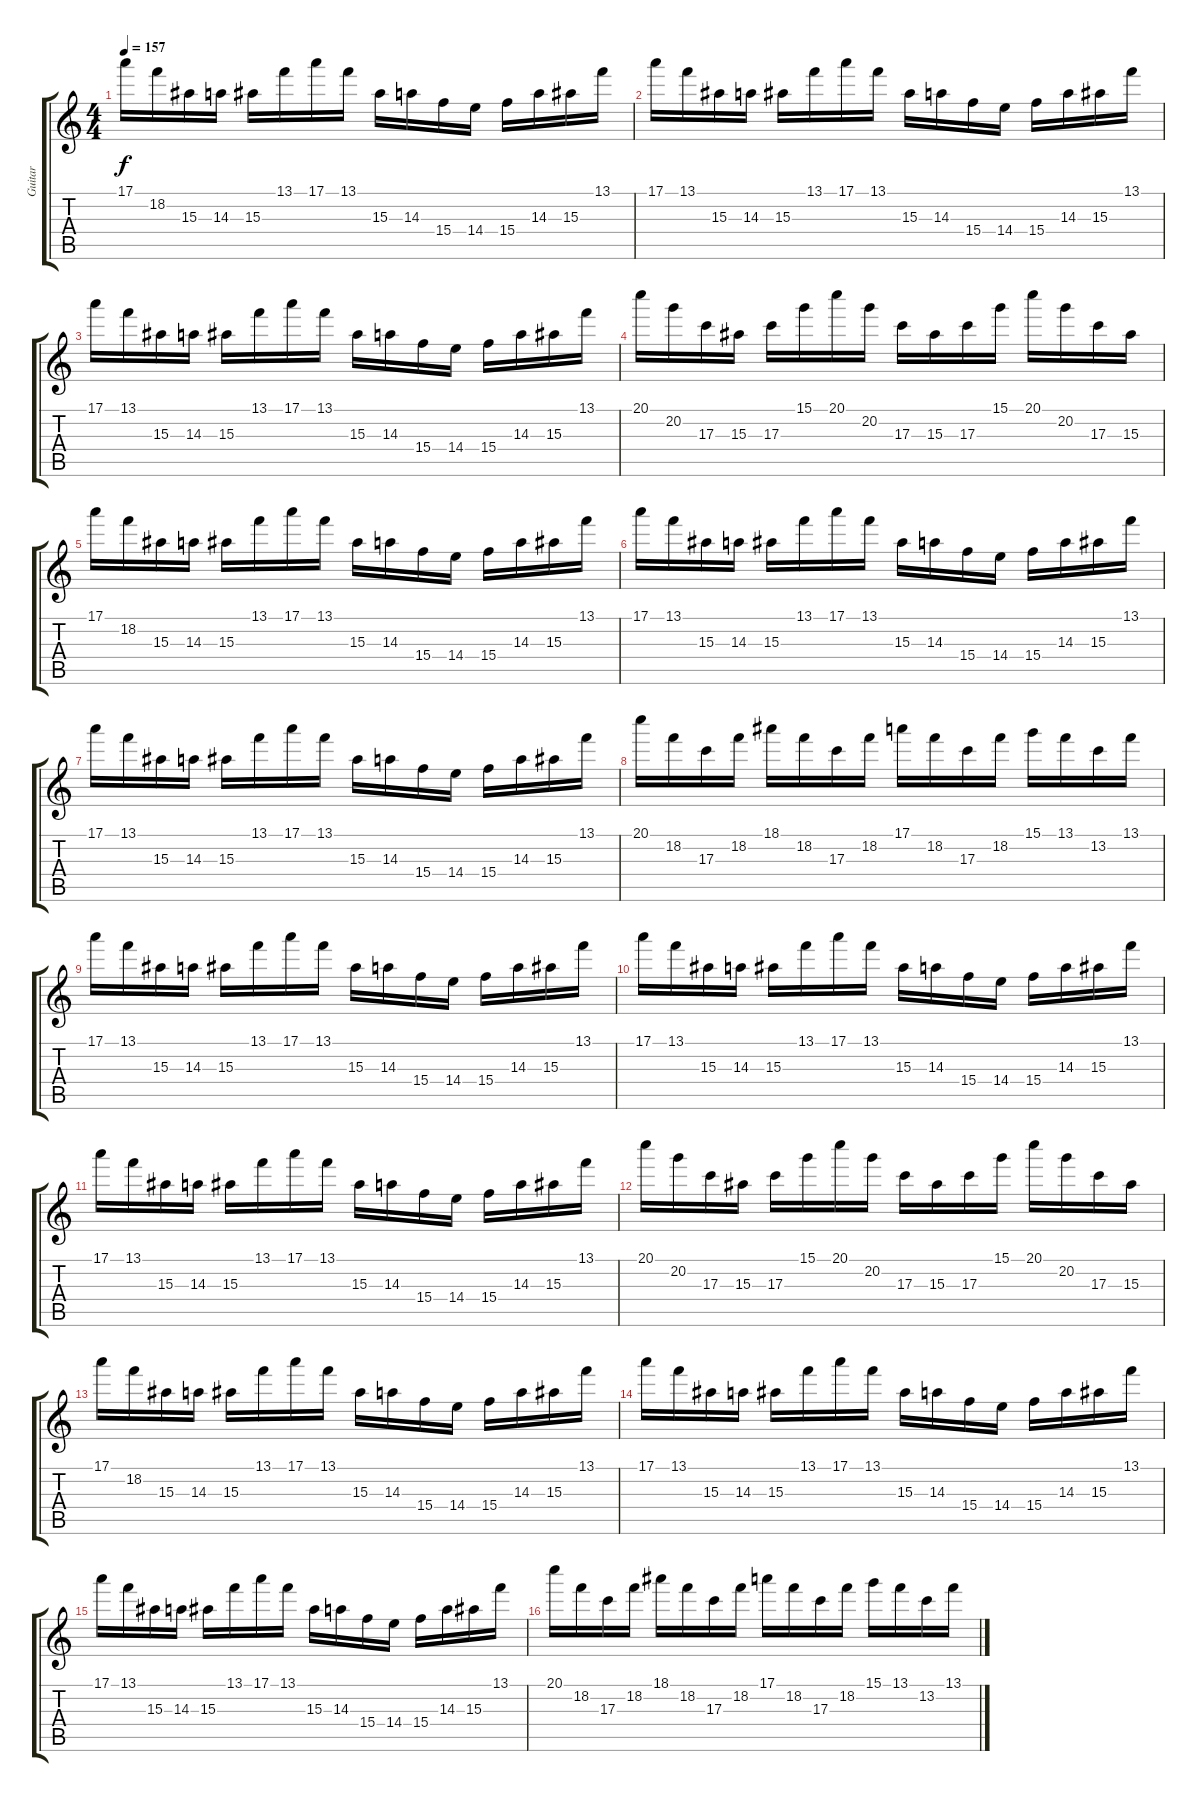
\track ("Guitar " "Guitar ") {instrument distortionguitar}
\staff {score tabs}
\tuning (E4 B3 G3 D3 A2 E2) {hide}
\ts (4 4)
\tempo 157
\clef g2
\ks c
17.1.16{dy f instrument distortionguitar} 18.2.16 15.3.16 14.3.16 15.3.16 13.1.16 17.1.16 13.1.16 15.3.16 14.3.16 15.4.16 14.4.16 15.4.16 14.3.16 15.3.16 13.1.16 |
17.1.16 13.1.16 15.3.16 14.3.16 15.3.16 13.1.16 17.1.16 13.1.16 15.3.16 14.3.16 15.4.16 14.4.16 15.4.16 14.3.16 15.3.16 13.1.16 |
17.1.16 13.1.16 15.3.16 14.3.16 15.3.16 13.1.16 17.1.16 13.1.16 15.3.16 14.3.16 15.4.16 14.4.16 15.4.16 14.3.16 15.3.16 13.1.16 |
20.1.16 20.2.16 17.3.16 15.3.16 17.3.16 15.1.16 20.1.16 20.2.16 17.3.16 15.3.16 17.3.16 15.1.16 20.1.16 20.2.16 17.3.16 15.3.16 |
17.1.16 18.2.16 15.3.16 14.3.16 15.3.16 13.1.16 17.1.16 13.1.16 15.3.16 14.3.16 15.4.16 14.4.16 15.4.16 14.3.16 15.3.16 13.1.16 |
17.1.16 13.1.16 15.3.16 14.3.16 15.3.16 13.1.16 17.1.16 13.1.16 15.3.16 14.3.16 15.4.16 14.4.16 15.4.16 14.3.16 15.3.16 13.1.16 |
17.1.16 13.1.16 15.3.16 14.3.16 15.3.16 13.1.16 17.1.16 13.1.16 15.3.16 14.3.16 15.4.16 14.4.16 15.4.16 14.3.16 15.3.16 13.1.16 |
20.1.16 18.2.16 17.3.16 18.2.16 18.1.16 18.2.16 17.3.16 18.2.16 17.1.16 18.2.16 17.3.16 18.2.16 15.1.16 13.1.16 13.2.16 13.1.16 |
17.1.16 13.1.16 15.3.16 14.3.16 15.3.16 13.1.16 17.1.16 13.1.16 15.3.16 14.3.16 15.4.16 14.4.16 15.4.16 14.3.16 15.3.16 13.1.16 |
17.1.16 13.1.16 15.3.16 14.3.16 15.3.16 13.1.16 17.1.16 13.1.16 15.3.16 14.3.16 15.4.16 14.4.16 15.4.16 14.3.16 15.3.16 13.1.16 |
17.1.16 13.1.16 15.3.16 14.3.16 15.3.16 13.1.16 17.1.16 13.1.16 15.3.16 14.3.16 15.4.16 14.4.16 15.4.16 14.3.16 15.3.16 13.1.16 |
20.1.16 20.2.16 17.3.16 15.3.16 17.3.16 15.1.16 20.1.16 20.2.16 17.3.16 15.3.16 17.3.16 15.1.16 20.1.16 20.2.16 17.3.16 15.3.16 |
17.1.16 18.2.16 15.3.16 14.3.16 15.3.16 13.1.16 17.1.16 13.1.16 15.3.16 14.3.16 15.4.16 14.4.16 15.4.16 14.3.16 15.3.16 13.1.16 |
17.1.16 13.1.16 15.3.16 14.3.16 15.3.16 13.1.16 17.1.16 13.1.16 15.3.16 14.3.16 15.4.16 14.4.16 15.4.16 14.3.16 15.3.16 13.1.16 |
17.1.16 13.1.16 15.3.16 14.3.16 15.3.16 13.1.16 17.1.16 13.1.16 15.3.16 14.3.16 15.4.16 14.4.16 15.4.16 14.3.16 15.3.16 13.1.16 |
20.1.16 18.2.16 17.3.16 18.2.16 18.1.16 18.2.16 17.3.16 18.2.16 17.1.16 18.2.16 17.3.16 18.2.16 15.1.16 13.1.16 13.2.16 13.1.16
